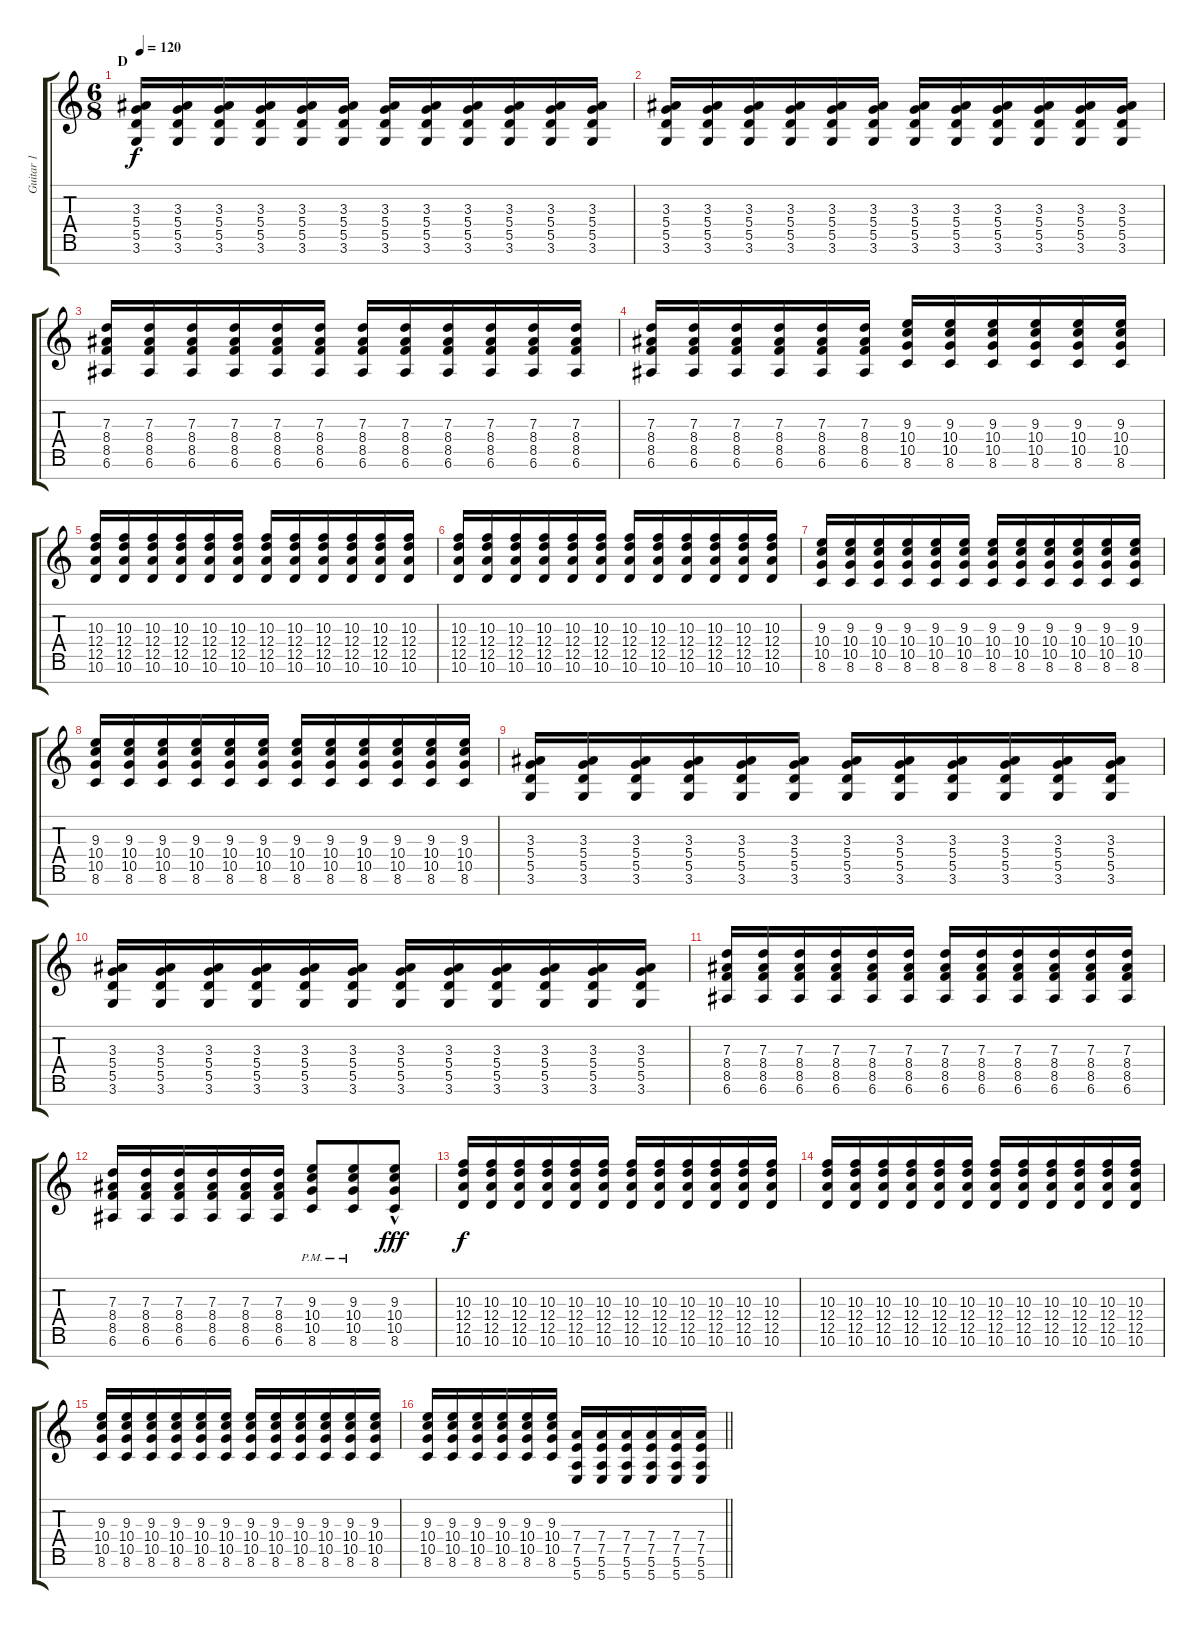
\track ("Guitar 1" "Guitar 1") {instrument electricguitarjazz}
\staff {score tabs}
\tuning (E4 B3 G3 D3 A2 E2 B1) {hide}
\ts (6 8)
\section ("" "D")
\tempo 120
\clef g2
\ks c
(3.3 5.4 5.5 3.6).16{dy f} (3.3 5.4 5.5 3.6).16 (3.3 5.4 5.5 3.6).16 (3.3 5.4 5.5 3.6).16 (3.3 5.4 5.5 3.6).16 (3.3 5.4 5.5 3.6).16 (3.3 5.4 5.5 3.6).16 (3.3 5.4 5.5 3.6).16 (3.3 5.4 5.5 3.6).16 (3.3 5.4 5.5 3.6).16 (3.3 5.4 5.5 3.6).16 (3.3 5.4 5.5 3.6).16 |
(3.3 5.4 5.5 3.6).16 (3.3 5.4 5.5 3.6).16 (3.3 5.4 5.5 3.6).16 (3.3 5.4 5.5 3.6).16 (3.3 5.4 5.5 3.6).16 (3.3 5.4 5.5 3.6).16 (3.3 5.4 5.5 3.6).16 (3.3 5.4 5.5 3.6).16 (3.3 5.4 5.5 3.6).16 (3.3 5.4 5.5 3.6).16 (3.3 5.4 5.5 3.6).16 (3.3 5.4 5.5 3.6).16 |
(7.3 8.4 8.5 6.6).16 (7.3 8.4 8.5 6.6).16 (7.3 8.4 8.5 6.6).16 (7.3 8.4 8.5 6.6).16 (7.3 8.4 8.5 6.6).16 (7.3 8.4 8.5 6.6).16 (7.3 8.4 8.5 6.6).16 (7.3 8.4 8.5 6.6).16 (7.3 8.4 8.5 6.6).16 (7.3 8.4 8.5 6.6).16 (7.3 8.4 8.5 6.6).16 (7.3 8.4 8.5 6.6).16 |
(7.3 8.4 8.5 6.6).16 (7.3 8.4 8.5 6.6).16 (7.3 8.4 8.5 6.6).16 (7.3 8.4 8.5 6.6).16 (7.3 8.4 8.5 6.6).16 (7.3 8.4 8.5 6.6).16 (9.3 10.4 10.5 8.6).16 (9.3 10.4 10.5 8.6).16 (9.3 10.4 10.5 8.6).16 (9.3 10.4 10.5 8.6).16 (9.3 10.4 10.5 8.6).16 (9.3 10.4 10.5 8.6).16 |
(10.3 12.4 12.5 10.6).16 (10.3 12.4 12.5 10.6).16 (10.3 12.4 12.5 10.6).16 (10.3 12.4 12.5 10.6).16 (10.3 12.4 12.5 10.6).16 (10.3 12.4 12.5 10.6).16 (10.3 12.4 12.5 10.6).16 (10.3 12.4 12.5 10.6).16 (10.3 12.4 12.5 10.6).16 (10.3 12.4 12.5 10.6).16 (10.3 12.4 12.5 10.6).16 (10.3 12.4 12.5 10.6).16 |
(10.3 12.4 12.5 10.6).16 (10.3 12.4 12.5 10.6).16 (10.3 12.4 12.5 10.6).16 (10.3 12.4 12.5 10.6).16 (10.3 12.4 12.5 10.6).16 (10.3 12.4 12.5 10.6).16 (10.3 12.4 12.5 10.6).16 (10.3 12.4 12.5 10.6).16 (10.3 12.4 12.5 10.6).16 (10.3 12.4 12.5 10.6).16 (10.3 12.4 12.5 10.6).16 (10.3 12.4 12.5 10.6).16 |
(9.3 10.4 10.5 8.6).16 (9.3 10.4 10.5 8.6).16 (9.3 10.4 10.5 8.6).16 (9.3 10.4 10.5 8.6).16 (9.3 10.4 10.5 8.6).16 (9.3 10.4 10.5 8.6).16 (9.3 10.4 10.5 8.6).16 (9.3 10.4 10.5 8.6).16 (9.3 10.4 10.5 8.6).16 (9.3 10.4 10.5 8.6).16 (9.3 10.4 10.5 8.6).16 (9.3 10.4 10.5 8.6).16 |
(9.3 10.4 10.5 8.6).16 (9.3 10.4 10.5 8.6).16 (9.3 10.4 10.5 8.6).16 (9.3 10.4 10.5 8.6).16 (9.3 10.4 10.5 8.6).16 (9.3 10.4 10.5 8.6).16 (9.3 10.4 10.5 8.6).16 (9.3 10.4 10.5 8.6).16 (9.3 10.4 10.5 8.6).16 (9.3 10.4 10.5 8.6).16 (9.3 10.4 10.5 8.6).16 (9.3 10.4 10.5 8.6).16 |
(3.3 5.4 5.5 3.6).16 (3.3 5.4 5.5 3.6).16 (3.3 5.4 5.5 3.6).16 (3.3 5.4 5.5 3.6).16 (3.3 5.4 5.5 3.6).16 (3.3 5.4 5.5 3.6).16 (3.3 5.4 5.5 3.6).16 (3.3 5.4 5.5 3.6).16 (3.3 5.4 5.5 3.6).16 (3.3 5.4 5.5 3.6).16 (3.3 5.4 5.5 3.6).16 (3.3 5.4 5.5 3.6).16 |
(3.3 5.4 5.5 3.6).16 (3.3 5.4 5.5 3.6).16 (3.3 5.4 5.5 3.6).16 (3.3 5.4 5.5 3.6).16 (3.3 5.4 5.5 3.6).16 (3.3 5.4 5.5 3.6).16 (3.3 5.4 5.5 3.6).16 (3.3 5.4 5.5 3.6).16 (3.3 5.4 5.5 3.6).16 (3.3 5.4 5.5 3.6).16 (3.3 5.4 5.5 3.6).16 (3.3 5.4 5.5 3.6).16 |
(7.3 8.4 8.5 6.6).16 (7.3 8.4 8.5 6.6).16 (7.3 8.4 8.5 6.6).16 (7.3 8.4 8.5 6.6).16 (7.3 8.4 8.5 6.6).16 (7.3 8.4 8.5 6.6).16 (7.3 8.4 8.5 6.6).16 (7.3 8.4 8.5 6.6).16 (7.3 8.4 8.5 6.6).16 (7.3 8.4 8.5 6.6).16 (7.3 8.4 8.5 6.6).16 (7.3 8.4 8.5 6.6).16 |
(7.3 8.4 8.5 6.6).16 (7.3 8.4 8.5 6.6).16 (7.3 8.4 8.5 6.6).16 (7.3 8.4 8.5 6.6).16 (7.3 8.4 8.5 6.6).16 (7.3 8.4 8.5 6.6).16 (9.3{pm} 10.4{pm} 10.5{pm} 8.6{pm}).8 (9.3{pm} 10.4{pm} 10.5{pm} 8.6{pm}).8 (9.3{hac} 10.4{hac} 10.5{hac} 8.6{hac}).8{dy fff} |
(10.3 12.4 12.5 10.6).16{dy f} (10.3 12.4 12.5 10.6).16 (10.3 12.4 12.5 10.6).16 (10.3 12.4 12.5 10.6).16 (10.3 12.4 12.5 10.6).16 (10.3 12.4 12.5 10.6).16 (10.3 12.4 12.5 10.6).16 (10.3 12.4 12.5 10.6).16 (10.3 12.4 12.5 10.6).16 (10.3 12.4 12.5 10.6).16 (10.3 12.4 12.5 10.6).16 (10.3 12.4 12.5 10.6).16 |
(10.3 12.4 12.5 10.6).16 (10.3 12.4 12.5 10.6).16 (10.3 12.4 12.5 10.6).16 (10.3 12.4 12.5 10.6).16 (10.3 12.4 12.5 10.6).16 (10.3 12.4 12.5 10.6).16 (10.3 12.4 12.5 10.6).16 (10.3 12.4 12.5 10.6).16 (10.3 12.4 12.5 10.6).16 (10.3 12.4 12.5 10.6).16 (10.3 12.4 12.5 10.6).16 (10.3 12.4 12.5 10.6).16 |
(9.3 10.4 10.5 8.6).16 (9.3 10.4 10.5 8.6).16 (9.3 10.4 10.5 8.6).16 (9.3 10.4 10.5 8.6).16 (9.3 10.4 10.5 8.6).16 (9.3 10.4 10.5 8.6).16 (9.3 10.4 10.5 8.6).16 (9.3 10.4 10.5 8.6).16 (9.3 10.4 10.5 8.6).16 (9.3 10.4 10.5 8.6).16 (9.3 10.4 10.5 8.6).16 (9.3 10.4 10.5 8.6).16 |
\barLineRight lightlight
(9.3 10.4 10.5 8.6).16 (9.3 10.4 10.5 8.6).16 (9.3 10.4 10.5 8.6).16 (9.3 10.4 10.5 8.6).16 (9.3 10.4 10.5 8.6).16 (9.3 10.4 10.5 8.6).16 (7.4 7.5 5.6 5.7).16 (7.4 7.5 5.6 5.7).16 (7.4 7.5 5.6 5.7).16 (7.4 7.5 5.6 5.7).16 (7.4 7.5 5.6 5.7).16 (7.4 7.5 5.6 5.7).16
